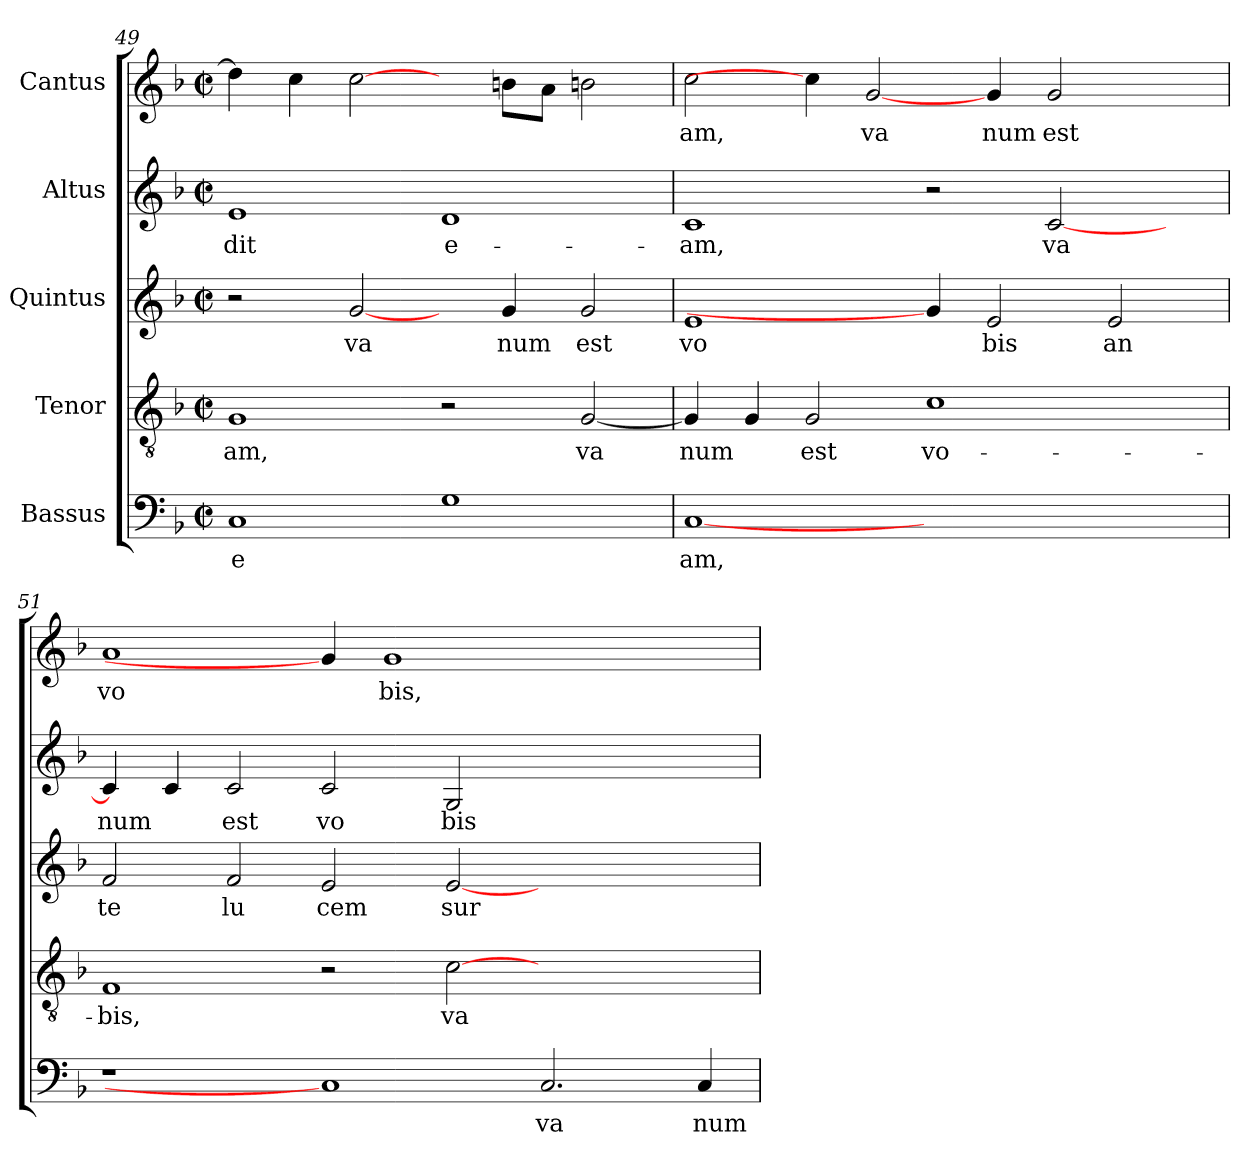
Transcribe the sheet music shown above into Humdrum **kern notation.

**kern	**text	**kern	**text	**kern	**text	**kern	**text	**kern	**text
*part5	*part5	*part4	*part4	*part3	*part3	*part2	*part2	*part1	*part1
*staff5	*staff5	*staff4	*staff4	*staff3	*staff3	*staff2	*staff2	*staff1	*staff1
*I"Bassus	*	*I"Tenor	*	*I"Quintus	*	*I"Altus	*	*I"Cantus	*
*clefF4	*	*clefGv2	*	*clefG2	*	*clefG2	*	*clefG2	*
*k[b-]	*	*k[b-]	*	*k[b-]	*	*k[b-]	*	*k[b-]	*
*F:	*	*F:	*	*F:	*	*F:	*	*F:	*
*M2/2	*	*M2/2	*	*M2/2	*	*M2/2	*	*M2/2	*
*met(c|)	*	*met(c|)	*	*met(c|)	*	*met(c|)	*	*met(c|)	*
=49	=49	=49	=49	=49	=49	=49	=49	=49	=49
!	!LO:LY:b:cj	!	!LO:LY:b:cj	!	!	!	!LO:LY:b:cj	!	!LO:LY:b:cj
1C	e	1G	am,	2r	.	1e	-dit	4dd\]	.
!	!	!	!	!	!	!	!	!	!LO:LY:b:cj
.	.	.	.	.	.	.	.	4cc\	.
!	!	!	!	!	!LO:LY:b:cj	!	!	!	!LO:LY:b:cj
.	.	.	.	[2g/	va	.	.	[2cc\	.
!	!LO:LY:b:cj	!	!	!	!	!	!LO:LY:b:cj	!	!
1G	.	2r	.	4ryy	.	1d	e-	4ryy	.
!	!	!	!	!	!LO:LY:b:cj	!	!	!	!LO:LY:b:cj
.	.	.	.	4g/	num	.	.	8bn\L	.
!	!	!	!	!	!	!	!	!	!LO:LY:b:cj
.	.	.	.	.	.	.	.	8a\J	.
!	!	!	!LO:LY:b:cj	!	!LO:LY:b:cj	!	!	!	!LO:LY:b:cj
.	.	[<2G/	va	2g/	est	.	.	2bn\	.
!!LO:PB:g=z
=50	=50	=50	=50	=50	=50	=50	=50	=50	=50
!	!LO:LY:b:cj	!	!LO:LY:b:cj	!	!LO:LY:b:cj	!	!LO:LY:b:cj	!	!LO:LY:b:cj
[1C	am,	4G/]	num	1e	vo	1c	-am,	2cc\	am,
!	!	!	!LO:LY:b:cj	!	!	!	!	!	!
.	.	4G/	.	.	.	.	.	.	.
!	!	!	!LO:LY:b:cj	!	!	!	!	!	!
.	.	2G/	est	.	.	.	.	4cc\]	.
!	!	!	!	!	!	!	!	!	!LO:LY:b:cj
.	.	.	.	.	.	.	.	[2g/	va
!	!	!	!LO:LY:b:cj	!	!	!	!	!	!
1ryy	.	1c	vo-	4g/]	.	2r	.	.	.
!	!	!	!	!	!LO:LY:b:cj	!	!	!	!LO:LY:b:cj
.	.	.	.	2e/	bis	.	.	4g/	num
!	!	!	!	!	!	!	!LO:LY:b:cj	!	!LO:LY:b:cj
.	.	.	.	.	.	[<2c/	va	2g/	est
!	!	!	!	!	!LO:LY:b:cj	!	!	!	!
.	.	.	.	2e/	an	.	.	.	.
4ryy	.	4ryy	.	.	.	4ryy	.	4ryy	.
=51	=51	=51	=51	=51	=51	=51	=51	=51	=51
!	!	!	!LO:LY:b:cj	!	!LO:LY:b:cj	!	!LO:LY:b:cj	!	!LO:LY:b:cj
1r	.	1F	-bis,	2f/	te	4c/]	num	1a	vo
!	!	!	!	!	!	!	!LO:LY:b:cj	!	!
.	.	.	.	.	.	4c/	.	.	.
!	!	!	!	!	!LO:LY:b:cj	!	!LO:LY:b:cj	!	!
.	.	.	.	2f/	lu	2c/	est	.	.
!	!	!	!	!	!LO:LY:b:cj	!	!LO:LY:b:cj	!	!
1C]	.	2r	.	2e/	cem	2c/	vo	4g/]	.
!	!	!	!	!	!	!	!	!	!LO:LY:b:cj
.	.	.	.	.	.	.	.	1g	bis,
!	!	!	!LO:LY:b:cj	!	!LO:LY:b:cj	!	!LO:LY:b:cj	!	!
.	.	[>2c\	va-	[<2e/	sur	2G/	bis	.	.
!	!LO:LY:b:cj	!	!	!	!	!	!	!	!
2.C/	va	1ryy	.	1ryy	.	1ryy	.	.	.
.	.	.	.	.	.	.	.	2.ryy	.
!	!LO:LY:b:cj	!	!	!	!	!	!	!	!
4C/	num	.	.	.	.	.	.	.	.
=	=	=	=	=	=	=	=	=	=
*-	*-	*-	*-	*-	*-	*-	*-	*-	*-
